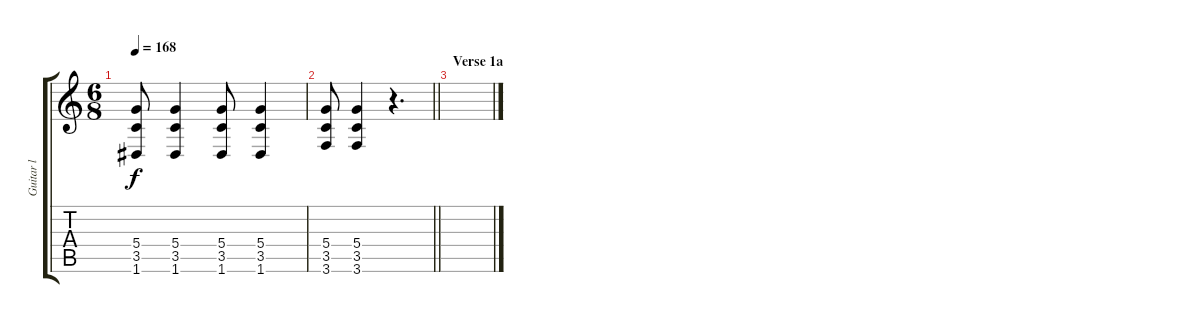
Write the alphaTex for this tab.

\track ("Guitar l" "Guitar l") {instrument distortionguitar}
\staff {score tabs}
\tuning (E4 B3 G3 D3 A2 D2) {hide}
\ts (6 8)
\tempo 168
\clef g2
\ks c
(5.4 3.5 1.6).8{dy f} (5.4 3.5 1.6).4 (5.4 3.5 1.6).8 (5.4 3.5 1.6).4 |
\barLineRight lightlight
(5.4 3.5 3.6).8 (5.4 3.5 3.6).4 r.4{d} |
\section ("" "Verse 1a")
